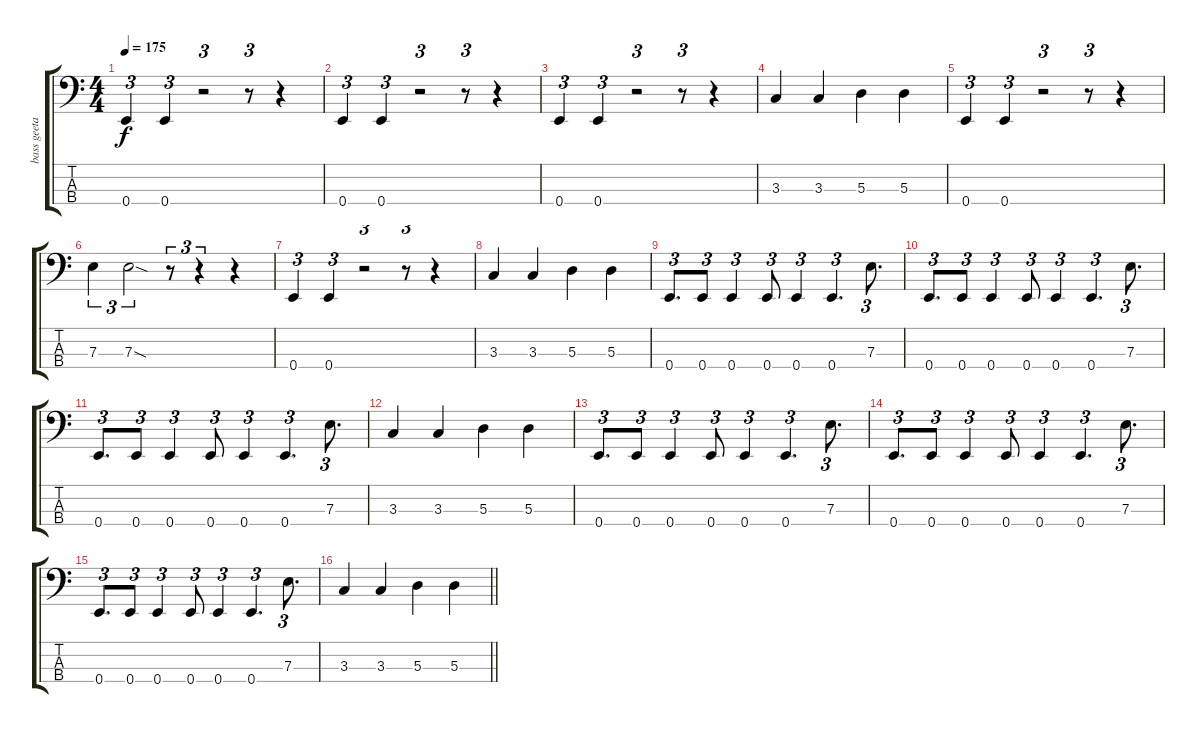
\track ("bass geetar" "bass geeta") {instrument electricbasspick}
\staff {score tabs}
\tuning (G2 D2 A1 E1) {hide}
\ts (4 4)
\tempo 175
\clef f4
\ks c
0.4.4{tu (3 2) dy f} 0.4.4{tu (3 2)} r.2{tu (3 2)} r.8{tu (3 2)} r.4 |
0.4.4{tu (3 2)} 0.4.4{tu (3 2)} r.2{tu (3 2)} r.8{tu (3 2)} r.4 |
0.4.4{tu (3 2)} 0.4.4{tu (3 2)} r.2{tu (3 2)} r.8{tu (3 2)} r.4 |
3.3.4 3.3.4 5.3.4 5.3.4 |
0.4.4{tu (3 2)} 0.4.4{tu (3 2)} r.2{tu (3 2)} r.8{tu (3 2)} r.4 |
7.3.4{tu (3 2)} 7.3{sod}.2{tu (3 2)} r.8{tu (3 2)} r.4{tu (3 2)} r.4 |
0.4.4{tu (3 2)} 0.4.4{tu (3 2)} r.2{tu (3 2)} r.8{tu (3 2)} r.4 |
3.3.4 3.3.4 5.3.4 5.3.4 |
0.4.8{d tu (3 2)} 0.4.8{tu (3 2)} 0.4.4{tu (3 2)} 0.4.8{tu (3 2)} 0.4.4{tu (3 2)} 0.4.4{d tu (3 2)} 7.3.8{d tu (3 2)} |
0.4.8{d tu (3 2)} 0.4.8{tu (3 2)} 0.4.4{tu (3 2)} 0.4.8{tu (3 2)} 0.4.4{tu (3 2)} 0.4.4{d tu (3 2)} 7.3.8{d tu (3 2)} |
0.4.8{d tu (3 2)} 0.4.8{tu (3 2)} 0.4.4{tu (3 2)} 0.4.8{tu (3 2)} 0.4.4{tu (3 2)} 0.4.4{d tu (3 2)} 7.3.8{d tu (3 2)} |
3.3.4 3.3.4 5.3.4 5.3.4 |
0.4.8{d tu (3 2)} 0.4.8{tu (3 2)} 0.4.4{tu (3 2)} 0.4.8{tu (3 2)} 0.4.4{tu (3 2)} 0.4.4{d tu (3 2)} 7.3.8{d tu (3 2)} |
0.4.8{d tu (3 2)} 0.4.8{tu (3 2)} 0.4.4{tu (3 2)} 0.4.8{tu (3 2)} 0.4.4{tu (3 2)} 0.4.4{d tu (3 2)} 7.3.8{d tu (3 2)} |
0.4.8{d tu (3 2)} 0.4.8{tu (3 2)} 0.4.4{tu (3 2)} 0.4.8{tu (3 2)} 0.4.4{tu (3 2)} 0.4.4{d tu (3 2)} 7.3.8{d tu (3 2)} |
\barLineRight lightlight
3.3.4 3.3.4 5.3.4 5.3.4
